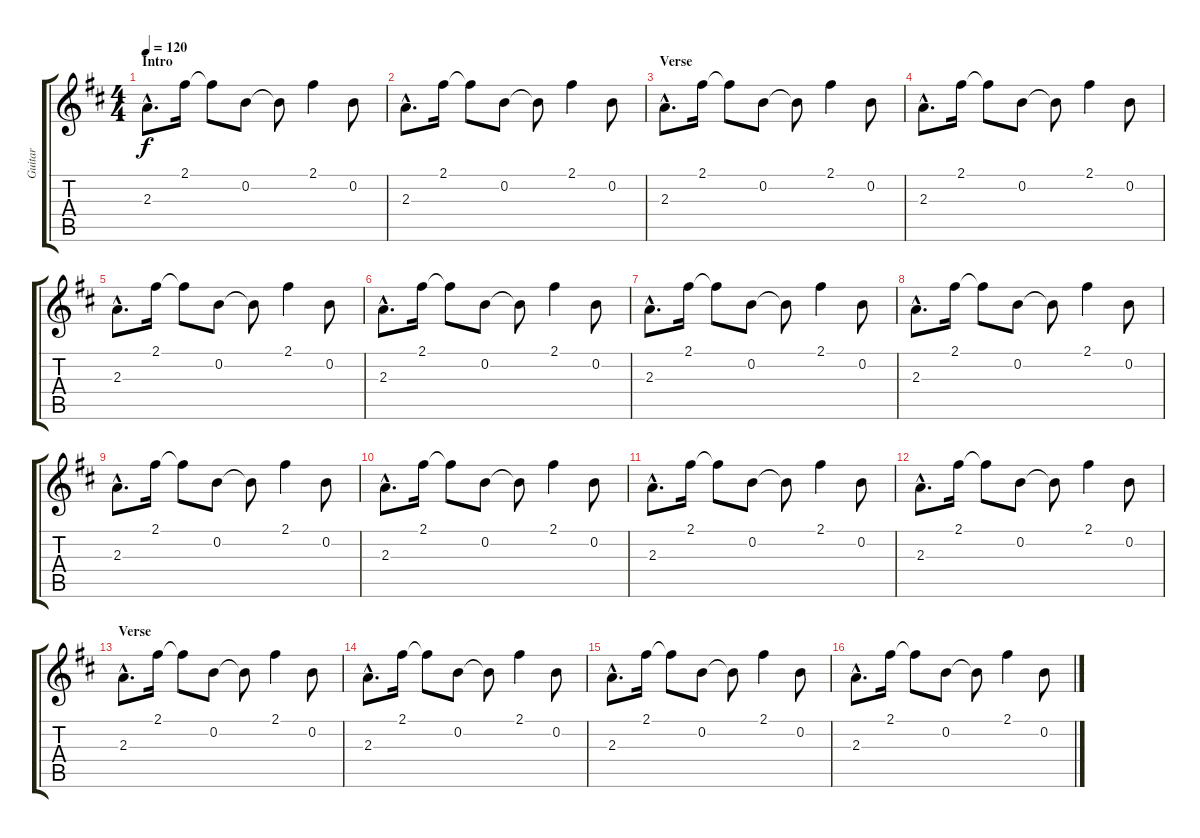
\track ("Guitar" "Guitar") {instrument acousticguitarnylon}
\staff {score tabs}
\tuning (E4 B3 G3 D3 A2 E2) {hide}
\ts (4 4)
\section ("" "Intro")
\tempo 120
\clef g2
\ks d
2.3{hac}.8{d dy f instrument acousticguitarnylon} 2.1.16 2.1{t}.8 0.2.8 0.2{t}.8 2.1.4 0.2.8 |
2.3{hac}.8{d} 2.1.16 2.1{t}.8 0.2.8 0.2{t}.8 2.1.4 0.2.8 |
\section ("" "Verse")
2.3{hac}.8{d} 2.1.16 2.1{t}.8 0.2.8 0.2{t}.8 2.1.4 0.2.8 |
2.3{hac}.8{d} 2.1.16 2.1{t}.8 0.2.8 0.2{t}.8 2.1.4 0.2.8 |
2.3{hac}.8{d} 2.1.16 2.1{t}.8 0.2.8 0.2{t}.8 2.1.4 0.2.8 |
2.3{hac}.8{d} 2.1.16 2.1{t}.8 0.2.8 0.2{t}.8 2.1.4 0.2.8 |
2.3{hac}.8{d} 2.1.16 2.1{t}.8 0.2.8 0.2{t}.8 2.1.4 0.2.8 |
2.3{hac}.8{d} 2.1.16 2.1{t}.8 0.2.8 0.2{t}.8 2.1.4 0.2.8 |
2.3{hac}.8{d} 2.1.16 2.1{t}.8 0.2.8 0.2{t}.8 2.1.4 0.2.8 |
2.3{hac}.8{d} 2.1.16 2.1{t}.8 0.2.8 0.2{t}.8 2.1.4 0.2.8 |
2.3{hac}.8{d} 2.1.16 2.1{t}.8 0.2.8 0.2{t}.8 2.1.4 0.2.8 |
2.3{hac}.8{d} 2.1.16 2.1{t}.8 0.2.8 0.2{t}.8 2.1.4 0.2.8 |
\section ("" "Verse")
2.3{hac}.8{d} 2.1.16 2.1{t}.8 0.2.8 0.2{t}.8 2.1.4 0.2.8 |
2.3{hac}.8{d} 2.1.16 2.1{t}.8 0.2.8 0.2{t}.8 2.1.4 0.2.8 |
2.3{hac}.8{d} 2.1.16 2.1{t}.8 0.2.8 0.2{t}.8 2.1.4 0.2.8 |
2.3{hac}.8{d} 2.1.16 2.1{t}.8 0.2.8 0.2{t}.8 2.1.4 0.2.8
